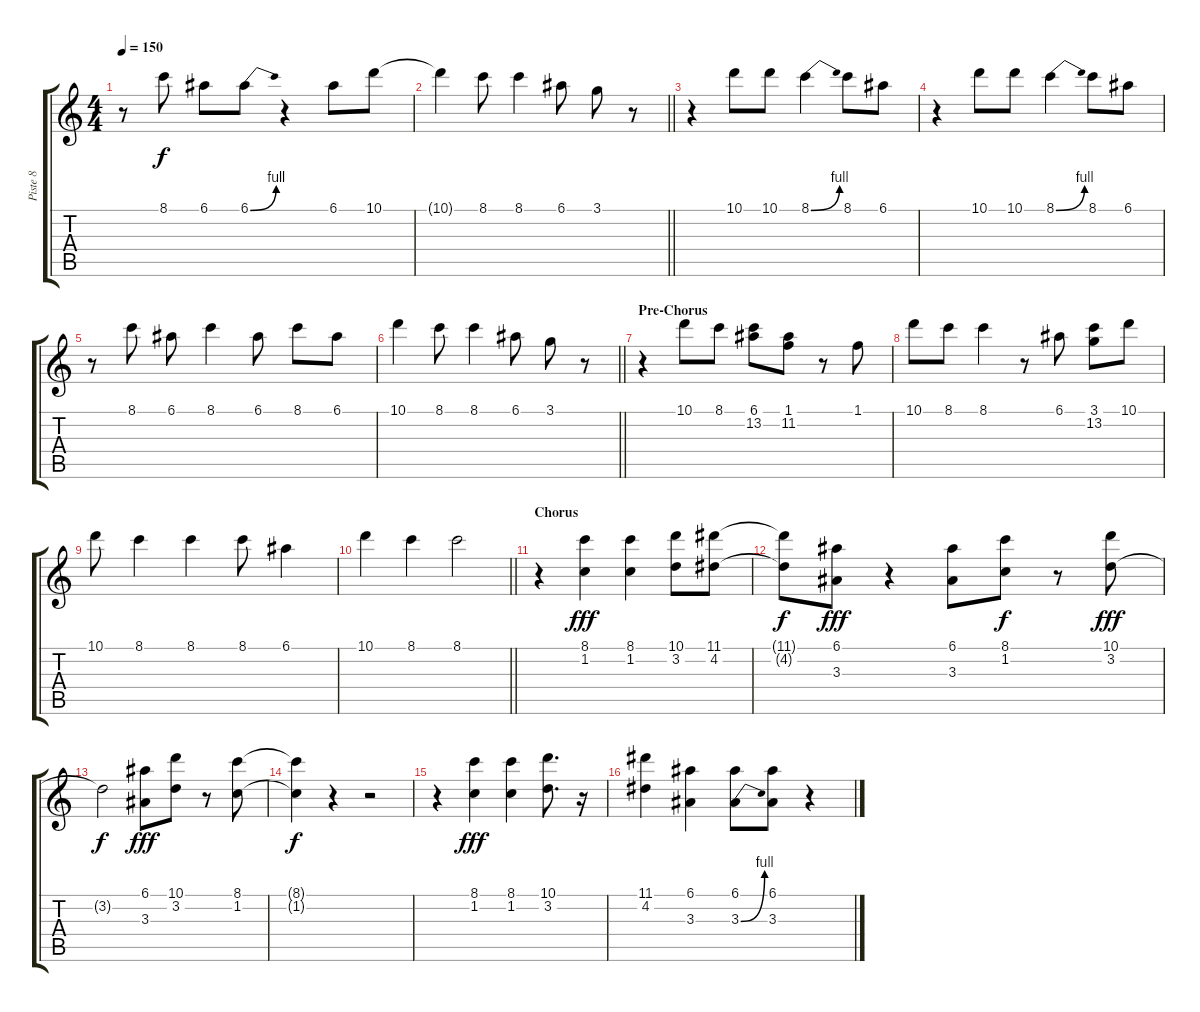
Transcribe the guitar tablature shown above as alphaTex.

\track ("Piste 8" "Piste 8") {instrument overdrivenguitar}
\staff {score tabs}
\tuning (E4 B3 G3 D3 A2 E2) {hide}
\ts (4 4)
\tempo 150
\clef g2
\ks c
r.8{dy f} 8.1.8 6.1.8 6.1{be (bend 0 0 60 4)}.8 r.4 6.1.8 10.1.8 |
\barLineRight lightlight
10.1{t}.4 8.1.8 8.1.4 6.1.8 3.1.8 r.8 |
r.4 10.1.8 10.1.8 8.1{be (bend 0 0 60 4)}.4 8.1.8 6.1.8 |
r.4 10.1.8 10.1.8 8.1{be (bend 0 0 60 4)}.4 8.1.8 6.1.8 |
r.8 8.1.8 6.1.8 8.1.4 6.1.8 8.1.8 6.1.8 |
\barLineRight lightlight
10.1.4 8.1.8 8.1.4 6.1.8 3.1.8 r.8 |
\section ("" "Pre-Chorus")
r.4 10.1.8 8.1.8 (6.1 13.2).8 (1.1 11.2).8 r.8 1.1.8 |
10.1.8 8.1.8 8.1.4 r.8 6.1.8 (3.1 13.2).8 10.1.8 |
10.1.8 8.1.4 8.1.4 8.1.8 6.1.4 |
\barLineRight lightlight
10.1.4 8.1.4 8.1.2 |
\section ("" "Chorus")
r.4 (8.1 1.2).4{dy fff} (8.1 1.2).4 (10.1 3.2).8 (11.1 4.2).8 |
(11.1{t} 4.2{t}).8{dy f} (6.1 3.3).8{dy fff} r.4 (6.1 3.3).8 (8.1 1.2).8{dy f} r.8 (10.1 3.2).8{dy fff} |
3.2{t}.2{dy f} (6.1 3.3).8{dy fff} (10.1 3.2).8 r.8 (8.1 1.2).8 |
(8.1{t} 1.2{t}).4{dy f} r.4 r.2 |
r.4 (8.1 1.2).4{dy fff} (8.1 1.2).4 (10.1 3.2).8{d} r.16 |
(11.1 4.2).4 (6.1 3.3).4 (6.1 3.3{be (bend 0 0 60 4)}).8 (6.1 3.3).8 r.4
